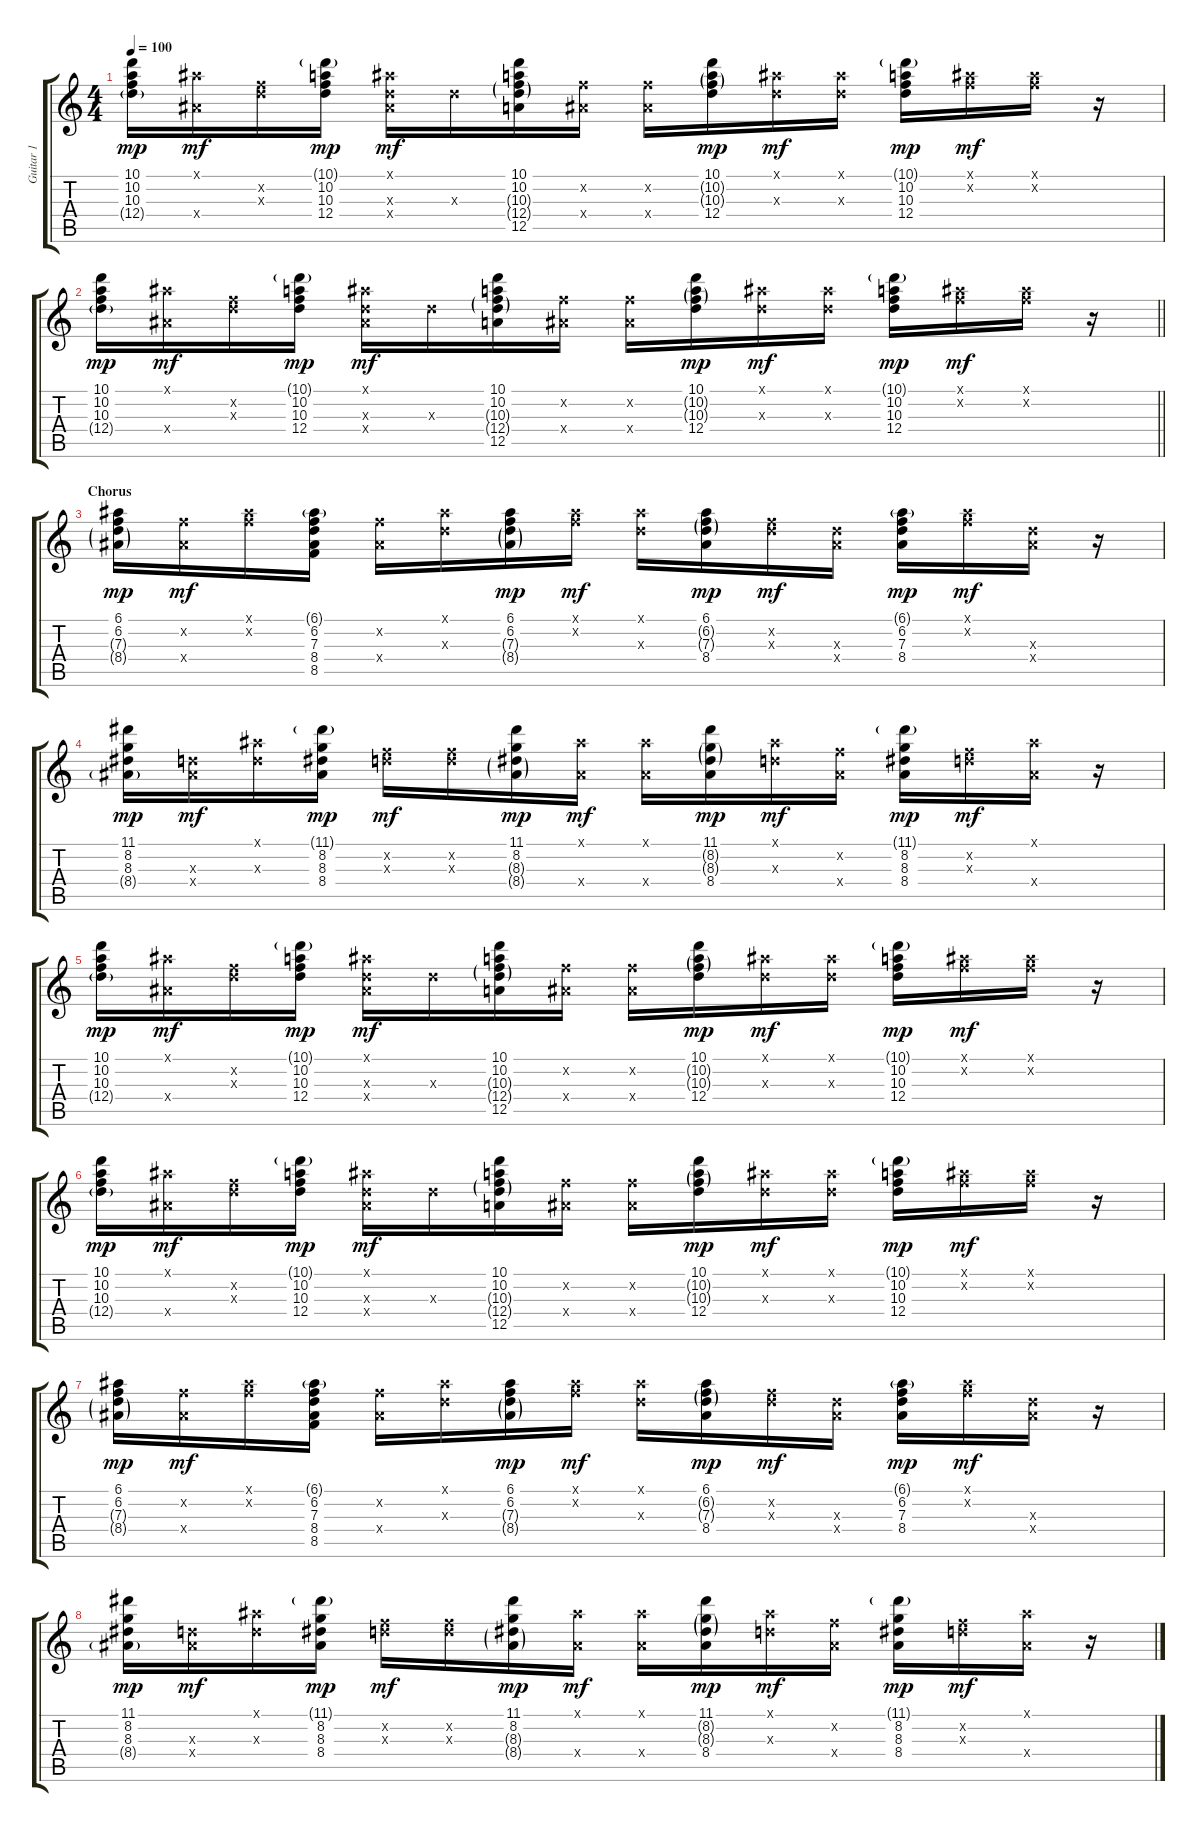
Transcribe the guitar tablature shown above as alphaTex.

\track ("Guitar 1" "Guitar 1") {instrument electricguitarmuted}
\staff {score tabs}
\tuning (E4 B3 G3 D3 A2 E2) {hide}
\ts (4 4)
\tempo 100
\clef g2
\ks c
(10.1 10.2 10.3 12.4{g}).16{dy mp} (6.1{x} 8.4{x}).16{dy mf} (6.2{x} 7.3{x}).16 (10.1{g} 10.2 10.3 12.4).16{dy mp} (6.1{x} 7.3{x} 8.4{x}).16{dy mf} 7.3{x}.16 (10.1 10.2 10.3{g} 12.4{g} 12.5).16 (6.2{x} 8.4{x}).16 (6.2{x} 8.4{x}).16 (10.1 10.2{g} 10.3{g} 12.4).16{dy mp} (6.1{x} 7.3{x}).16{dy mf} (6.1{x} 7.3{x}).16 (10.1{g} 10.2 10.3 12.4).16{dy mp} (6.1{x} 6.2{x}).16{dy mf} (6.1{x} 6.2{x}).16 r.16 |
\barLineRight lightlight
(10.1 10.2 10.3 12.4{g}).16{dy mp} (6.1{x} 8.4{x}).16{dy mf} (6.2{x} 7.3{x}).16 (10.1{g} 10.2 10.3 12.4).16{dy mp} (6.1{x} 7.3{x} 8.4{x}).16{dy mf} 7.3{x}.16 (10.1 10.2 10.3{g} 12.4{g} 12.5).16 (6.2{x} 8.4{x}).16 (6.2{x} 8.4{x}).16 (10.1 10.2{g} 10.3{g} 12.4).16{dy mp} (6.1{x} 7.3{x}).16{dy mf} (6.1{x} 7.3{x}).16 (10.1{g} 10.2 10.3 12.4).16{dy mp} (6.1{x} 6.2{x}).16{dy mf} (6.1{x} 6.2{x}).16 r.16 |
\section ("" "Chorus")
(6.1 6.2 7.3{g} 8.4{g}).16{dy mp} (6.2{x} 8.4{x}).16{dy mf} (6.1{x} 6.2{x}).16 (6.1{g} 6.2 7.3 8.4 8.5).16 (6.2{x} 8.4{x}).16 (6.1{x} 7.3{x}).16 (6.1 6.2 7.3{g} 8.4{g}).16{dy mp} (6.1{x} 6.2{x}).16{dy mf} (6.1{x} 7.3{x}).16 (6.1 6.2{g} 7.3{g} 8.4).16{dy mp} (6.2{x} 7.3{x}).16{dy mf} (7.3{x} 8.4{x}).16 (6.1{g} 6.2 7.3 8.4).16{dy mp} (6.1{x} 6.2{x}).16{dy mf} (7.3{x} 8.4{x}).16 r.16 |
(11.1 8.2 8.3 8.4{g}).16{dy mp} (7.3{x} 8.4{x}).16{dy mf} (6.1{x} 7.3{x}).16 (11.1{g} 8.2 8.3 8.4).16{dy mp} (6.2{x} 7.3{x}).16{dy mf} (6.2{x} 7.3{x}).16 (11.1 8.2 8.3{g} 8.4{g}).16{dy mp} (6.1{x} 8.4{x}).16{dy mf} (6.1{x} 8.4{x}).16 (11.1 8.2{g} 8.3{g} 8.4).16{dy mp} (6.1{x} 7.3{x}).16{dy mf} (6.2{x} 8.4{x}).16 (11.1{g} 8.2 8.3 8.4).16{dy mp} (6.2{x} 7.3{x}).16{dy mf} (6.1{x} 8.4{x}).16 r.16 |
(10.1 10.2 10.3 12.4{g}).16{dy mp} (6.1{x} 8.4{x}).16{dy mf} (6.2{x} 7.3{x}).16 (10.1{g} 10.2 10.3 12.4).16{dy mp} (6.1{x} 7.3{x} 8.4{x}).16{dy mf} 7.3{x}.16 (10.1 10.2 10.3{g} 12.4{g} 12.5).16 (6.2{x} 8.4{x}).16 (6.2{x} 8.4{x}).16 (10.1 10.2{g} 10.3{g} 12.4).16{dy mp} (6.1{x} 7.3{x}).16{dy mf} (6.1{x} 7.3{x}).16 (10.1{g} 10.2 10.3 12.4).16{dy mp} (6.1{x} 6.2{x}).16{dy mf} (6.1{x} 6.2{x}).16 r.16 |
(10.1 10.2 10.3 12.4{g}).16{dy mp} (6.1{x} 8.4{x}).16{dy mf} (6.2{x} 7.3{x}).16 (10.1{g} 10.2 10.3 12.4).16{dy mp} (6.1{x} 7.3{x} 8.4{x}).16{dy mf} 7.3{x}.16 (10.1 10.2 10.3{g} 12.4{g} 12.5).16 (6.2{x} 8.4{x}).16 (6.2{x} 8.4{x}).16 (10.1 10.2{g} 10.3{g} 12.4).16{dy mp} (6.1{x} 7.3{x}).16{dy mf} (6.1{x} 7.3{x}).16 (10.1{g} 10.2 10.3 12.4).16{dy mp} (6.1{x} 6.2{x}).16{dy mf} (6.1{x} 6.2{x}).16 r.16 |
(6.1 6.2 7.3{g} 8.4{g}).16{dy mp} (6.2{x} 8.4{x}).16{dy mf} (6.1{x} 6.2{x}).16 (6.1{g} 6.2 7.3 8.4 8.5).16 (6.2{x} 8.4{x}).16 (6.1{x} 7.3{x}).16 (6.1 6.2 7.3{g} 8.4{g}).16{dy mp} (6.1{x} 6.2{x}).16{dy mf} (6.1{x} 7.3{x}).16 (6.1 6.2{g} 7.3{g} 8.4).16{dy mp} (6.2{x} 7.3{x}).16{dy mf} (7.3{x} 8.4{x}).16 (6.1{g} 6.2 7.3 8.4).16{dy mp} (6.1{x} 6.2{x}).16{dy mf} (7.3{x} 8.4{x}).16 r.16 |
(11.1 8.2 8.3 8.4{g}).16{dy mp} (7.3{x} 8.4{x}).16{dy mf} (6.1{x} 7.3{x}).16 (11.1{g} 8.2 8.3 8.4).16{dy mp} (6.2{x} 7.3{x}).16{dy mf} (6.2{x} 7.3{x}).16 (11.1 8.2 8.3{g} 8.4{g}).16{dy mp} (6.1{x} 8.4{x}).16{dy mf} (6.1{x} 8.4{x}).16 (11.1 8.2{g} 8.3{g} 8.4).16{dy mp} (6.1{x} 7.3{x}).16{dy mf} (6.2{x} 8.4{x}).16 (11.1{g} 8.2 8.3 8.4).16{dy mp} (6.2{x} 7.3{x}).16{dy mf} (6.1{x} 8.4{x}).16 r.16
